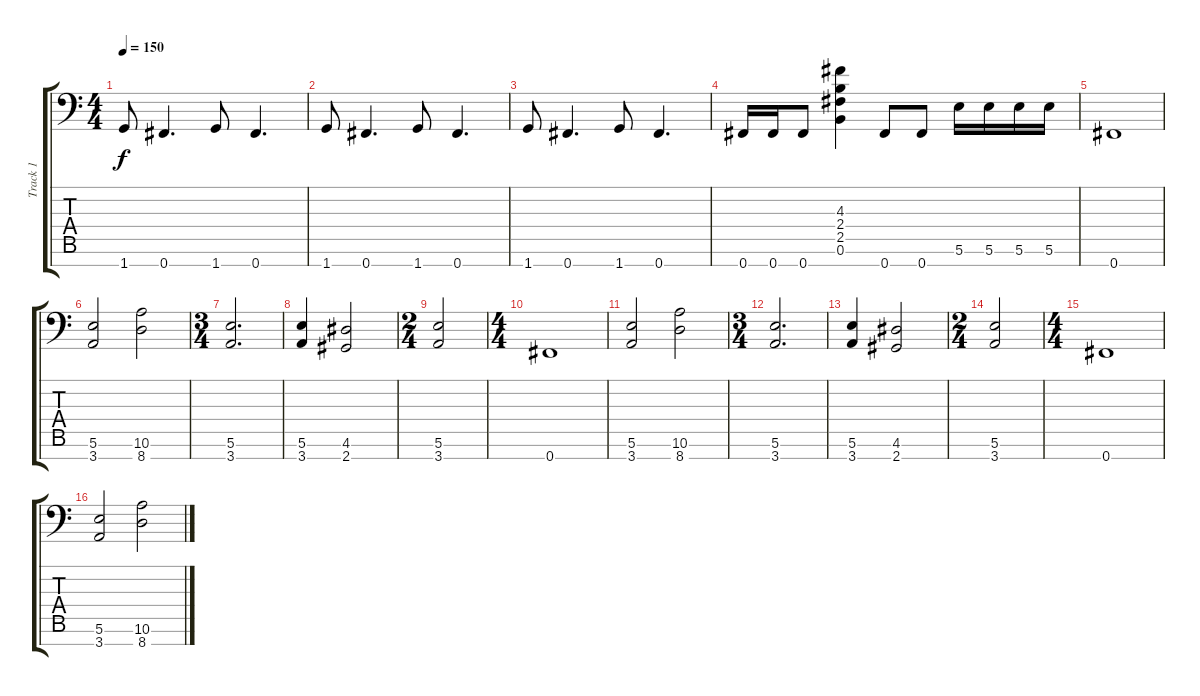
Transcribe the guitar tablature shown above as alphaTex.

\track ("Track 1" "Track 1") {instrument distortionguitar}
\staff {score tabs}
\tuning (B3 G3 D3 A2 E2 B1 Gb1) {hide}
\ts (4 4)
\tempo 150
\clef f4
\ks c
1.7.8{dy f} 0.7.4{d} 1.7.8 0.7.4{d} |
1.7.8 0.7.4{d} 1.7.8 0.7.4{d} |
1.7.8 0.7.4{d} 1.7.8 0.7.4{d} |
0.7.16 0.7.16 0.7.8 (4.3 2.4 2.5 0.6).4 0.7.8 0.7.8 5.6.16 5.6.16 5.6.16 5.6.16 |
0.7.1 |
(5.6 3.7).2 (10.6 8.7).2 |
\ts (3 4)
(5.6 3.7).2{d} |
(5.6 3.7).4 (4.6 2.7).2 |
\ts (2 4)
(5.6 3.7).2 |
\ts (4 4)
0.7.1 |
(5.6 3.7).2 (10.6 8.7).2 |
\ts (3 4)
(5.6 3.7).2{d} |
(5.6 3.7).4 (4.6 2.7).2 |
\ts (2 4)
(5.6 3.7).2 |
\ts (4 4)
0.7.1 |
(5.6 3.7).2 (10.6 8.7).2
